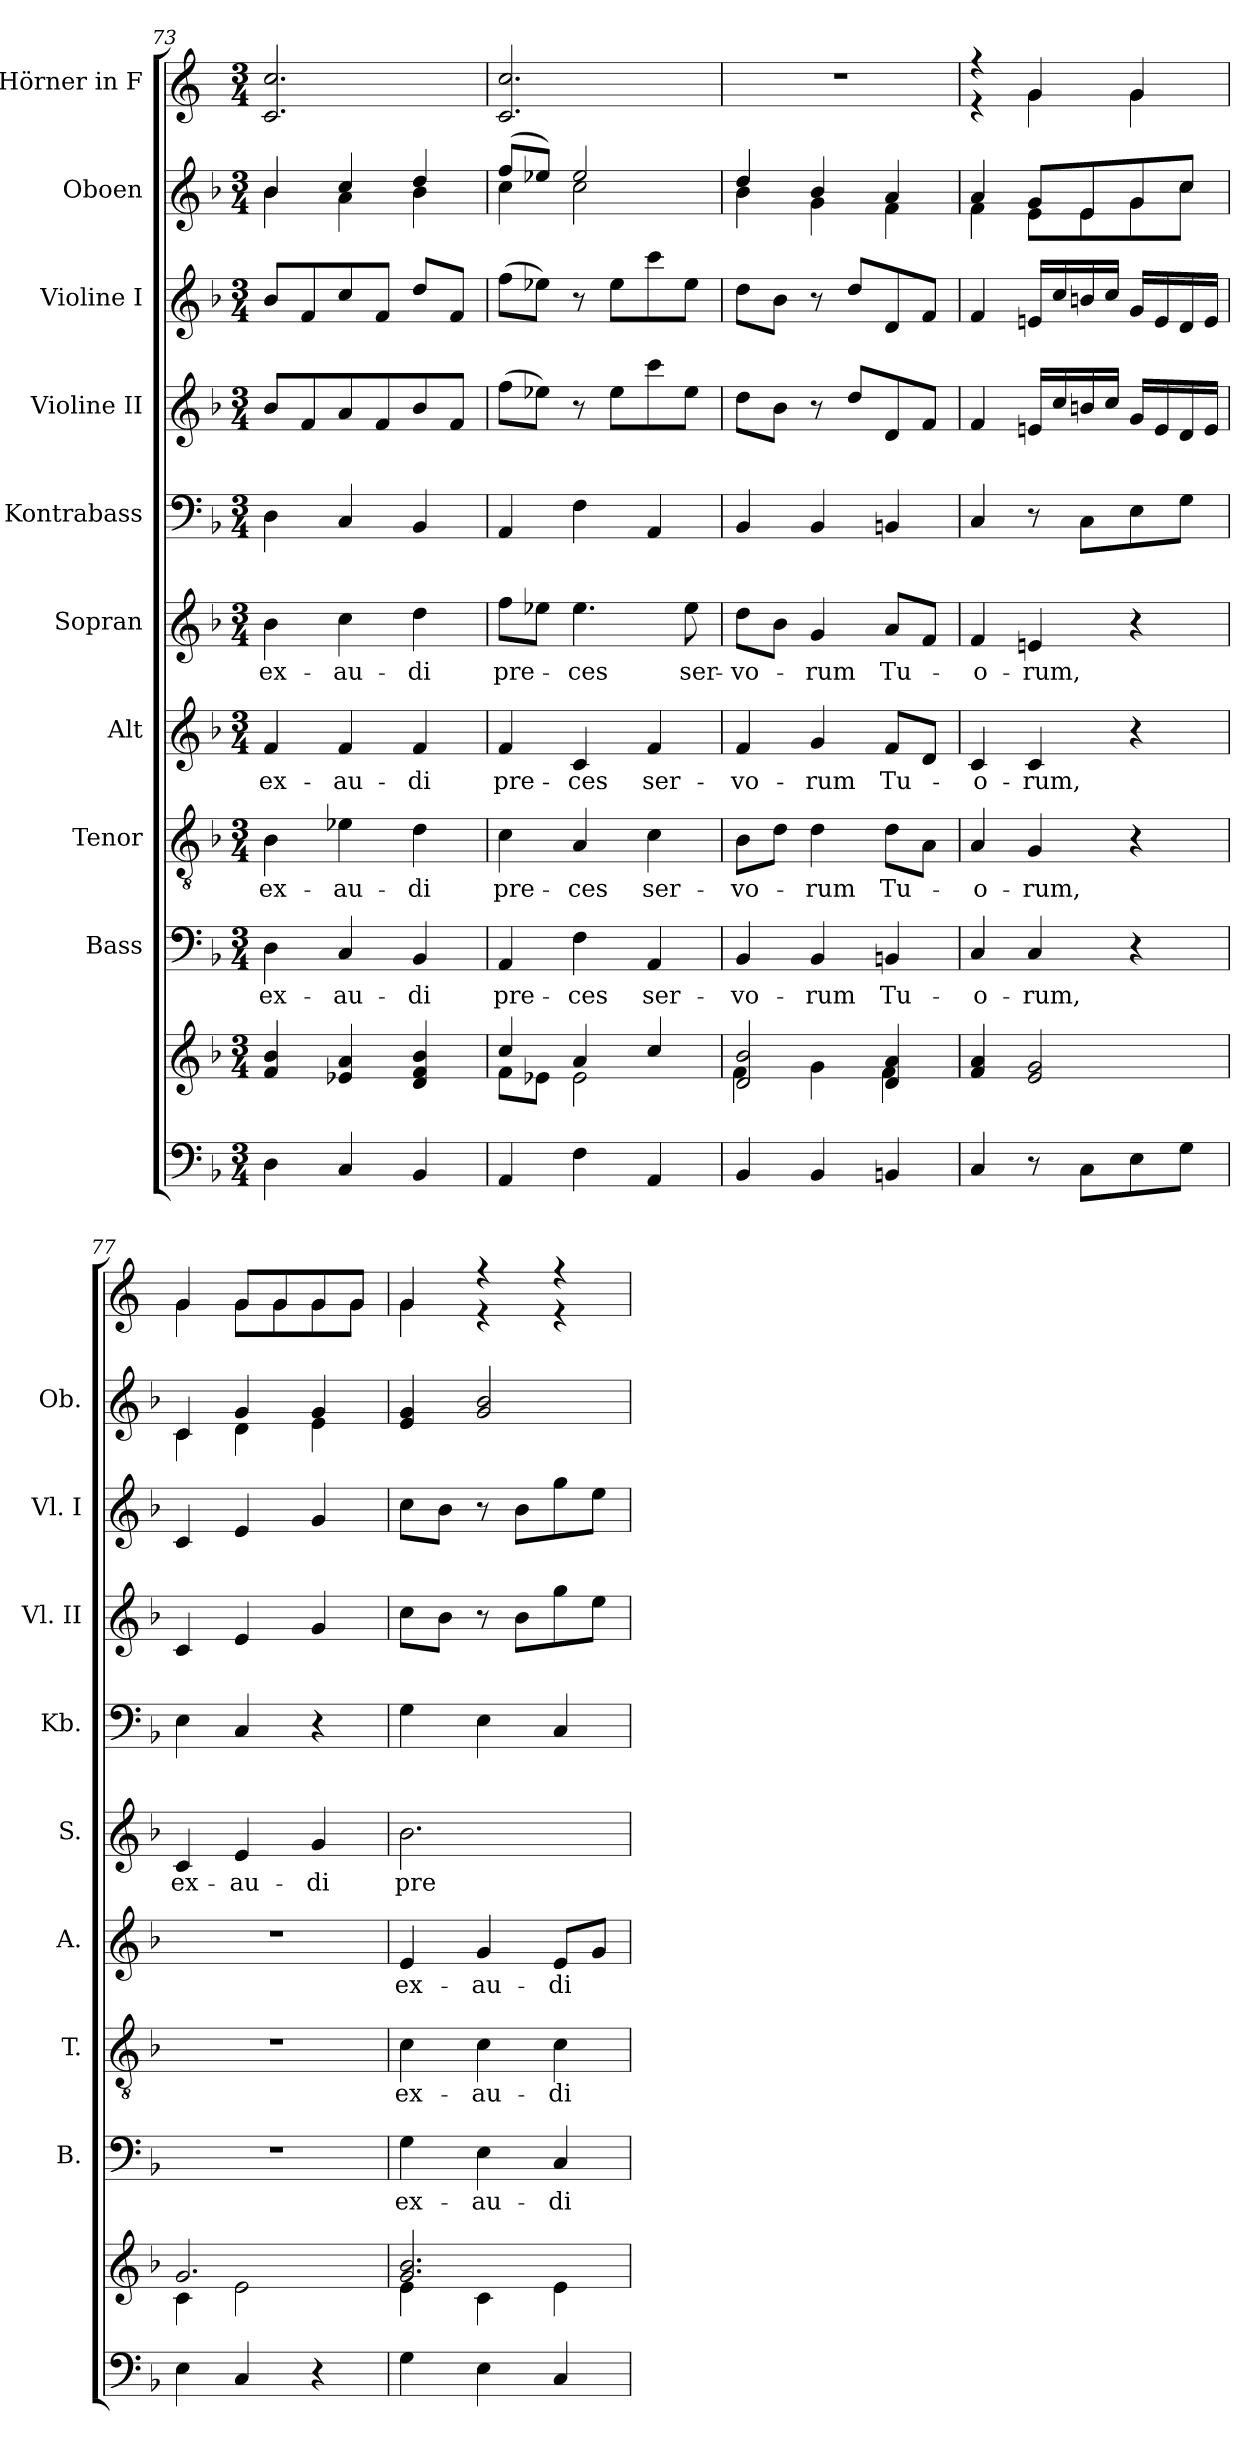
**kern	**kern	**kern	**text	**kern	**text	**kern	**text	**kern	**text	**kern	**kern	**kern	**kern	**kern
*part10	*part10	*part9	*part9	*part8	*part8	*part7	*part7	*part6	*part6	*part5	*part4	*part3	*part2	*part1
*staff11	*staff10	*staff9	*staff9	*staff8	*staff8	*staff7	*staff7	*staff6	*staff6	*staff5	*staff4	*staff3	*staff2	*staff1
*	*	*I"Bass	*	*I"Tenor	*	*I"Alt	*	*I"Sopran	*	*I"Kontrabass	*I"Violine II	*I"Violine I	*I"Oboen	*I"Hörner in F
*	*	*I'B.	*	*I'T.	*	*I'A.	*	*I'S.	*	*I'Kb.	*I'Vl. II	*I'Vl. I	*I'Ob.	*
*clefF4	*clefG2	*clefF4	*	*clefGv2	*	*clefG2	*	*clefG2	*	*clefF4	*clefG2	*clefG2	*clefG2	*clefG2
*	*	*	*	*	*	*	*	*	*	*ITrd7c12	*	*	*	*ITrd4c7
*k[b-]	*k[b-]	*k[b-]	*	*k[b-]	*	*k[b-]	*	*k[b-]	*	*k[b-]	*k[b-]	*k[b-]	*k[b-]	*k[b-]
*F:	*F:	*F:	*	*F:	*	*F:	*	*F:	*	*F:	*F:	*F:	*F:	*F:
*M3/4	*M3/4	*M3/4	*	*M3/4	*	*M3/4	*	*M3/4	*	*M3/4	*M3/4	*M3/4	*M3/4	*M3/4
=73	=73	=73	=73	=73	=73	=73	=73	=73	=73	=73	=73	=73	=73	=73
!	!	!	!LO:LY:b	!	!LO:LY:b	!	!LO:LY:b	!	!LO:LY:b	!	!	!	!	!
*	*	*	*	*	*	*	*	*	*	*	*	*	*^	*
4D\	4f/ 4b-/	4D\	ex-	4B-\	ex-	4f/	ex-	4b-\	ex-	4DD\	8b-/L	8b-/L	4b-/	4b-\	2.F/ 2.f/
.	.	.	.	.	.	.	.	.	.	.	8f/	8f/	.	.	.
!	!	!	!LO:LY:b	!	!LO:LY:b	!	!LO:LY:b	!	!LO:LY:b	!	!	!	!	!	!
4C/	4e-X/ 4a/	4C/	-au-	4e-X\	-au-	4f/	-au-	4cc\	-au-	4CC/	8a/	8cc/	4cc/	4a\	.
.	.	.	.	.	.	.	.	.	.	.	8f/	8f/J	.	.	.
!	!	!	!LO:LY:b	!	!LO:LY:b	!	!LO:LY:b	!	!LO:LY:b	!	!	!	!	!	!
4BB-/	4d/ 4f/ 4b-/	4BB-/	-di	4d\	-di	4f/	-di	4dd\	-di	4BBB-/	8b-/	8dd/L	4dd/	4b-\	.
.	.	.	.	.	.	.	.	.	.	.	8f/J	8f/J	.	.	.
=74	=74	=74	=74	=74	=74	=74	=74	=74	=74	=74	=74	=74	=74	=74	=74
*	*^	*	*	*	*	*	*	*	*	*	*	*	*	*	*
!	!	!	!	!LO:LY:b	!	!LO:LY:b	!	!LO:LY:b	!	!LO:LY:b	!	!	!	!	!	!
4AA/	4cc/	8f\L	4AA/	pre-	4c\	pre-	4f/	pre-	8ff\L	pre-	4AAA/	(>8ff\L	(>8ff\L	(>8ff/L	4cc\	2.F/ 2.f/
.	.	8e-X\J	.	.	.	.	.	.	8ee-X\J	.	.	8ee-X\J)	8ee-X\J)	8ee-X/J)	.	.
!	!	!	!	!LO:LY:b	!	!LO:LY:b	!	!LO:LY:b	!	!LO:LY:b	!	!	!	!	!	!
4F\	4a/	2e-\	4F\	-ces	4A/	-ces	4c/	-ces	4.ee-\	-ces	4FF\	8r	8r	2ee-/	2cc\	.
.	.	.	.	.	.	.	.	.	.	.	.	8ee-\L	8ee-\L	.	.	.
!	!	!	!	!LO:LY:b	!	!LO:LY:b	!	!LO:LY:b	!	!	!	!	!	!	!	!
4AA/	4cc/	.	4AA/	ser-	4c\	ser-	4f/	ser-	.	.	4AAA/	8ccc\	8ccc\	.	.	.
!	!	!	!	!	!	!	!	!	!	!LO:LY:b	!	!	!	!	!	!
.	.	.	.	.	.	.	.	.	8ee-\	ser-	.	8ee-\J	8ee-\J	.	.	.
=75	=75	=75	=75	=75	=75	=75	=75	=75	=75	=75	=75	=75	=75	=75	=75	=75
!	!	!	!	!LO:LY:b	!	!LO:LY:b	!	!LO:LY:b	!	!LO:LY:b	!	!	!	!	!	!
4BB-/	2d/ 2b-/	4f\	4BB-/	-vo-	8B-\L	-vo-	4f/	-vo-	8dd\L	-vo-	4BBB-/	8dd\L	8dd\L	4dd/	4b-\	2.r
.	.	.	.	.	8d\J	.	.	.	8b-\J	.	.	8b-\J	8b-\J	.	.	.
!	!	!	!	!LO:LY:b	!	!LO:LY:b	!	!LO:LY:b	!	!LO:LY:b	!	!	!	!	!	!
4BB-/	.	4g\	4BB-/	-rum	4d\	-rum	4g/	-rum	4g/	-rum	4BBB-/	8r	8r	4b-/	4g\	.
.	.	.	.	.	.	.	.	.	.	.	.	8dd/L	8dd/L	.	.	.
!	!	!	!	!LO:LY:b	!	!LO:LY:b	!	!LO:LY:b	!	!LO:LY:b	!	!	!	!	!	!
4BBn/	4d/ 4a/	4f\	4BBn/	Tu-	8d\L	Tu-	8f/L	Tu-	8a/L	Tu-	4BBBn/	8d/	8d/	4a/	4f\	.
.	.	.	.	.	8A\J	.	8d/J	.	8f/J	.	.	8f/J	8f/J	.	.	.
*	*v	*v	*	*	*	*	*	*	*	*	*	*	*	*	*	*
=76	=76	=76	=76	=76	=76	=76	=76	=76	=76	=76	=76	=76	=76	=76	=76
!	!	!	!LO:LY:b	!	!LO:LY:b	!	!LO:LY:b	!	!LO:LY:b	!	!	!	!	!	!
*	*	*	*	*	*	*	*	*	*	*	*	*	*	*	*^
4C/	4f/ 4a/	4C/	-o-	4A/	-o-	4c/	-o-	4f/	-o-	4CC/	4f/	4f/	4a/	4f\	4r	4r
!	!	!	!LO:LY:b	!	!LO:LY:b	!	!LO:LY:b	!	!LO:LY:b	!	!	!	!	!	!	!
8r	2e/ 2g/	4C/	-rum,	4G/	-rum,	4c/	-rum,	4en/	-rum,	8r	16en/LL	16en/LL	8g/L	8e\L	4c/	4c\
.	.	.	.	.	.	.	.	.	.	.	16cc/	16cc/	.	.	.	.
8C\L	.	.	.	.	.	.	.	.	.	8CC\L	16bn/	16bn/	8e/	8e\	.	.
.	.	.	.	.	.	.	.	.	.	.	16cc/JJ	16cc/JJ	.	.	.	.
8E\	.	4r	.	4r	.	4r	.	4r	.	8EE\	16g/LL	16g/LL	8g/	8g\	4c/	4c\
.	.	.	.	.	.	.	.	.	.	.	16e/	16e/	.	.	.	.
8G\J	.	.	.	.	.	.	.	.	.	8GG\J	16d/	16d/	8cc/J	8cc\J	.	.
.	.	.	.	.	.	.	.	.	.	.	16e/JJ	16e/JJ	.	.	.	.
!!LO:PB:g=z	!!
=77	=77	=77	=77	=77	=77	=77	=77	=77	=77	=77	=77	=77	=77	=77	=77	=77
*	*^	*	*	*	*	*	*	*	*	*	*	*	*	*	*	*
!	!	!	!	!	!	!	!	!	!	!LO:LY:b	!	!	!	!	!	!	!
4E\	2.g/	4c\	2.r	.	2.r	.	2.r	.	4c/	ex-	4EE\	4c/	4c/	4c/	4c\	4c/	4c\
!	!	!	!	!	!	!	!	!	!	!LO:LY:b	!	!	!	!	!	!	!
4C/	.	2e\	.	.	.	.	.	.	4e/	-au-	4CC/	4e/	4e/	4g/	4d\	8c/L	8c\L
.	.	.	.	.	.	.	.	.	.	.	.	.	.	.	.	8c/	8c\
!	!	!	!	!	!	!	!	!	!	!LO:LY:b	!	!	!	!	!	!	!
4r	.	.	.	.	.	.	.	.	4g/	-di	4r	4g/	4g/	4g/	4e\	8c/	8c\
.	.	.	.	.	.	.	.	.	.	.	.	.	.	.	.	8c/J	8c\J
*	*	*	*	*	*	*	*	*	*	*	*	*	*	*v	*v	*	*
=78	=78	=78	=78	=78	=78	=78	=78	=78	=78	=78	=78	=78	=78	=78	=78	=78
!	!	!	!	!LO:LY:b	!	!LO:LY:b	!	!LO:LY:b	!	!LO:LY:b	!	!	!	!	!	!
4G\	2.g/ 2.b-/	4e\	4G\	ex-	4c\	ex-	4e/	ex-	2.b-\	pre-	4GG\	8cc\L	8cc\L	4e/ 4g/	4c/	4c\
.	.	.	.	.	.	.	.	.	.	.	.	8b-\J	8b-\J	.	.	.
!	!	!	!	!LO:LY:b	!	!LO:LY:b	!	!LO:LY:b	!	!	!	!	!	!	!	!
4E\	.	4c\	4E\	-au-	4c\	-au-	4g/	-au-	.	.	4EE\	8r	8r	2g/ 2b-/	4r	4r
.	.	.	.	.	.	.	.	.	.	.	.	8b-\L	8b-\L	.	.	.
!	!	!	!	!LO:LY:b	!	!LO:LY:b	!	!LO:LY:b	!	!	!	!	!	!	!	!
4C/	.	4e\	4C/	-di	4c\	-di	8e/L	-di	.	.	4CC/	8gg\	8gg\	.	4r	4r
.	.	.	.	.	.	.	8g/J	.	.	.	.	8ee\J	8ee\J	.	.	.
*	*v	*v	*	*	*	*	*	*	*	*	*	*	*	*	*v	*v
=	=	=	=	=	=	=	=	=	=	=	=	=	=	=
*-	*-	*-	*-	*-	*-	*-	*-	*-	*-	*-	*-	*-	*-	*-
